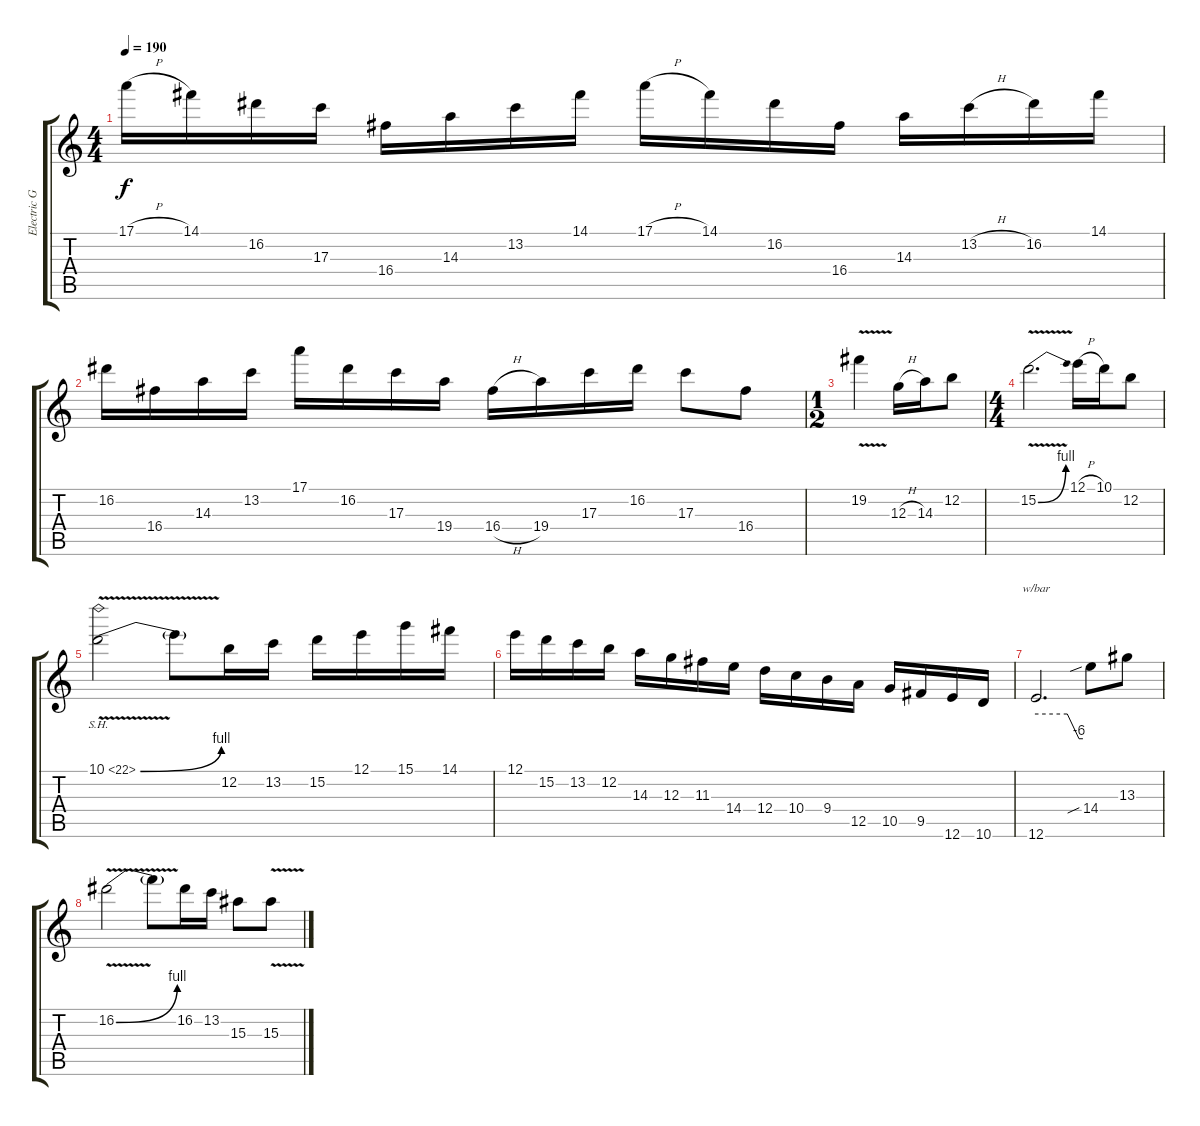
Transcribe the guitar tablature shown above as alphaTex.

\track ("Electric Guitar" "Electric G") {instrument distortionguitar}
\staff {score tabs}
\tuning (E4 B3 G3 D3 A2 E2) {hide}
\ts (4 4)
\tempo 190
\clef g2
\ks c
17.1{h}.16{dy f} 14.1.16 16.2.16 17.3.16 16.4.16 14.3.16 13.2.16 14.1.16 17.1{h}.16 14.1.16 16.2.16 16.4.16 14.3.16 13.2{h}.16 16.2.16 14.1.16 |
16.2.16 16.4.16 14.3.16 13.2.16 17.1.16 16.2.16 17.3.16 19.4.16 16.4{h}.16 19.4.16 17.3.16 16.2.16 17.3.8 16.4.8 |
\ts (1 2)
19.2{v}.4 12.3{h}.16 14.3.16 12.2.8 |
\ts (4 4)
15.2{be (bend 0 0 60 4) v}.2{d} 12.1{h}.16 10.1.16 12.2.8 |
10.1{be (bend 0 0 60 4) sh 12 v}.2 10.1{t}.8 12.2.16 13.2.16 15.2.16 12.1.16 15.1.16 14.1.16 |
12.1.16 15.2.16 13.2.16 12.2.16 14.3.16 12.3.16 11.3.16 14.4.16 12.4.16 10.4.16 9.4.16 12.5.16 10.5.16 9.5.16 12.6.16 10.6.16 |
12.6.2{d tbe (custom default 0 0 40 0 55 -24 60 -24)} 14.4{sib}.8 13.3.8 |
16.2{be (bend 0 0 60 4) v}.2 16.2{t}.8 16.2.16 13.2.16 15.3.8 15.3{v}.8
